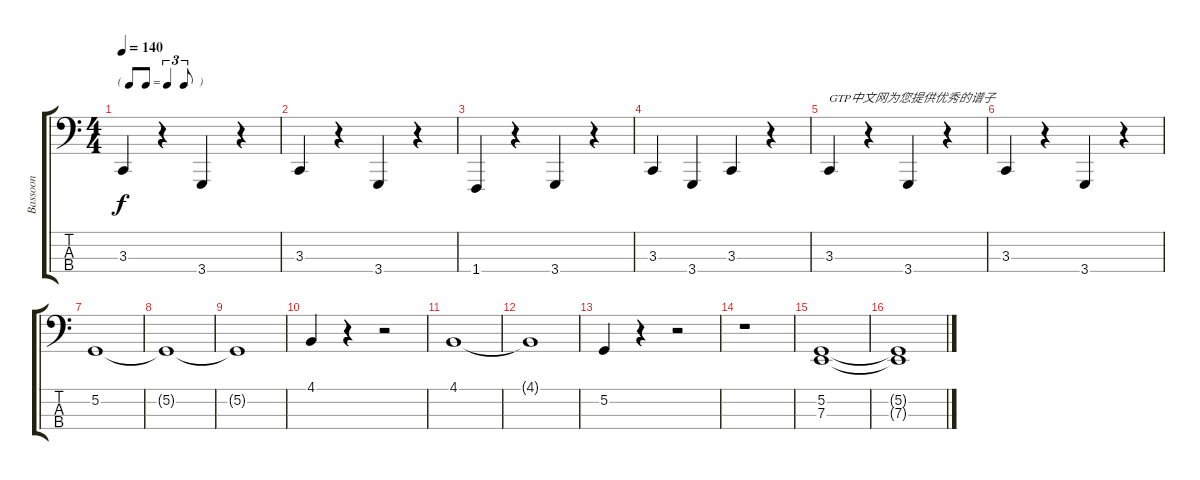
\track ("Bassoon" "Bassoon") {instrument bassoon}
\staff {score tabs}
\tuning (G2 D2 A1 E1) {hide}
\ts (4 4)
\tf triplet8th
\tempo 140
\clef f4
\ks c
3.3.4{dy f instrument bassoon} r.4 3.4.4 r.4 |
3.3.4 r.4 3.4.4 r.4 |
1.4.4 r.4 3.4.4 r.4 |
3.3.4 3.4.4 3.3.4 r.4 |
3.3.4{txt "GTP中文网为您提供优秀的谱子"} r.4 3.4.4 r.4 |
3.3.4 r.4 3.4.4 r.4 |
5.2.1 |
5.2{t}.1 |
5.2{t}.1 |
4.1.4 r.4 r.2 |
4.1.1 |
4.1{t}.1 |
5.2.4 r.4 r.2 |
r.1 |
(5.2 7.3).1 |
(5.2{t} 7.3{t}).1
